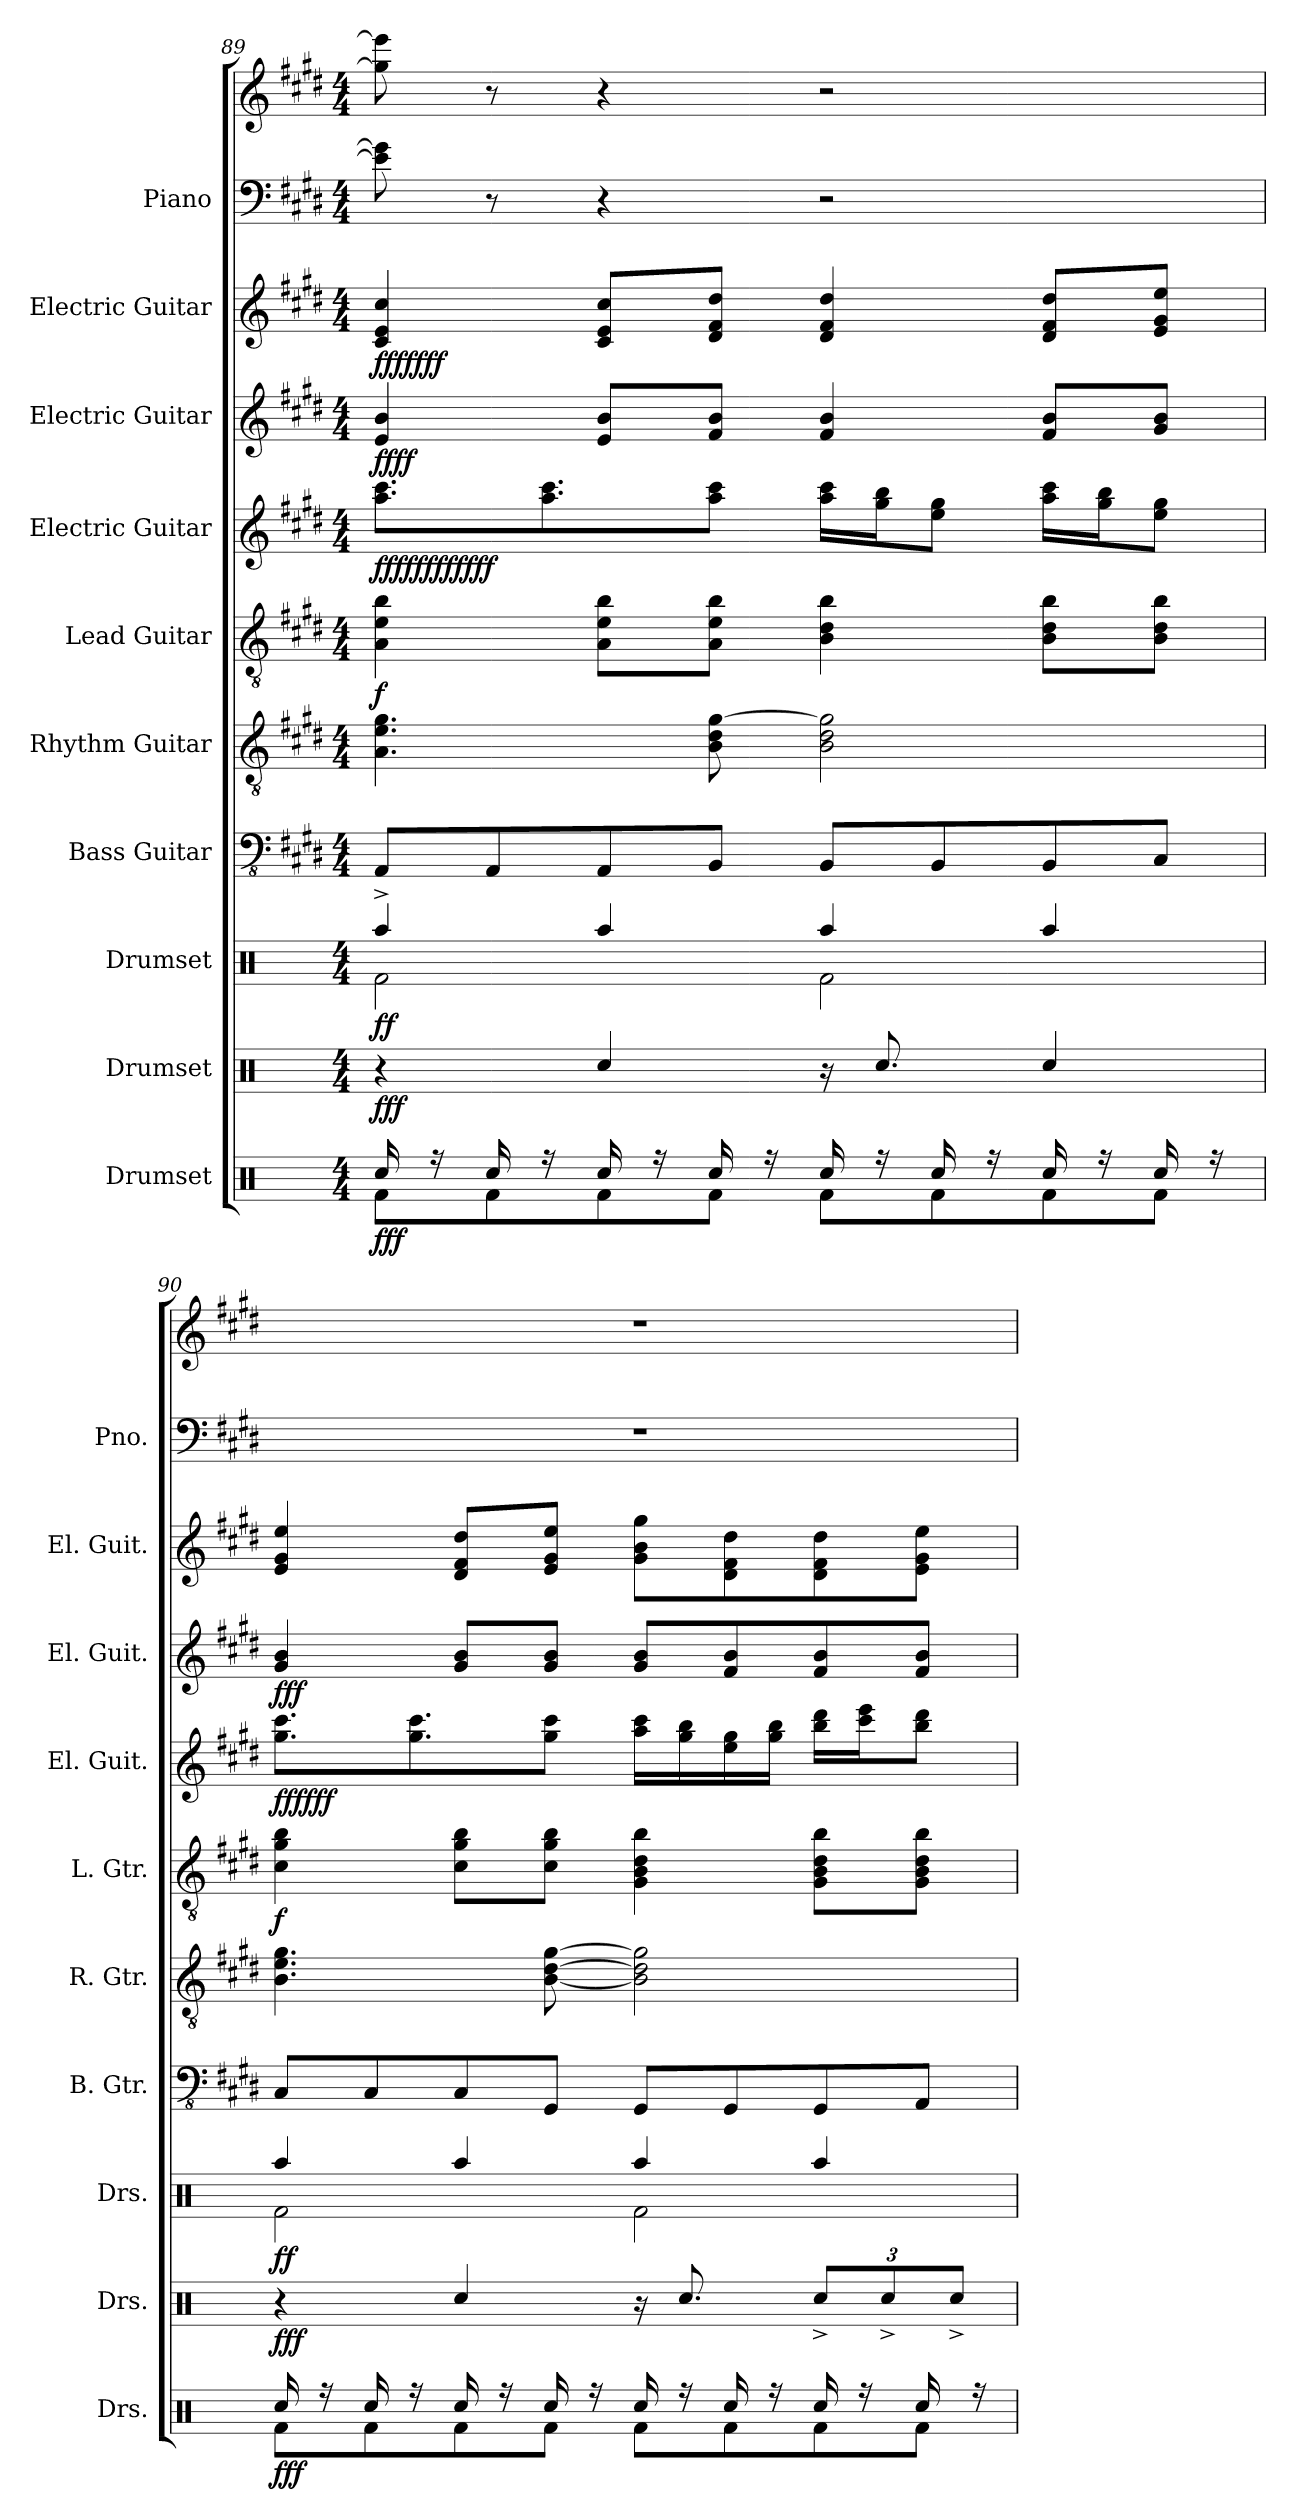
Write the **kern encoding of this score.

**kern	**dynam	**kern	**dynam	**kern	**dynam	**kern	**kern	**kern	**dynam	**kern	**dynam	**kern	**dynam	**kern	**dynam	**kern	**kern
*part10	*part10	*part9	*part9	*part8	*part8	*part7	*part6	*part5	*part5	*part4	*part4	*part3	*part3	*part2	*part2	*part1	*part1
*staff11	*staff11	*staff10	*staff10	*staff9	*staff9	*staff8	*staff7	*staff6	*staff6	*staff5	*staff5	*staff4	*staff4	*staff3	*staff3	*staff2	*staff1
*I"Drumset	*	*I"Drumset	*	*I"Drumset	*	*I"Bass Guitar	*I"Rhythm Guitar	*I"Lead Guitar	*	*I"Electric Guitar	*	*I"Electric Guitar	*	*I"Electric Guitar	*	*I"Piano	*
*I'Drs.	*	*I'Drs.	*	*I'Drs.	*	*I'B. Gtr.	*I'R. Gtr.	*I'L. Gtr.	*	*I'El. Guit.	*	*I'El. Guit.	*	*I'El. Guit.	*	*I'Pno.	*
!!LO:PB:g=z
*clefX	*	*clefX	*	*clefX	*	*clefFv4	*clefGv2	*clefGv2	*	*clefG2	*	*clefG2	*	*clefG2	*	*clefF4	*clefG2
*k[]	*	*k[]	*	*k[]	*	*k[f#c#g#d#]	*k[f#c#g#d#]	*k[f#c#g#d#]	*	*k[f#c#g#d#]	*	*k[f#c#g#d#]	*	*k[f#c#g#d#]	*	*k[f#c#g#d#]	*k[f#c#g#d#]
*M4/4	*	*M4/4	*	*M4/4	*	*M4/4	*M4/4	*M4/4	*	*M4/4	*	*M4/4	*	*M4/4	*	*M4/4	*M4/4
=89	=89	=89	=89	=89	=89	=89	=89	=89	=89	=89	=89	=89	=89	=89	=89	=89	=89
*^	*	*	*	*^	*	*	*	*	*	*	*	*	*	*	*	*	*
!	!	!LO:DY:b	!	!LO:DY:b	!	!	!LO:DY:b	!	!	!	!LO:DY:b	!	!LO:DY:b	!	!	!	!	!	!
!	!	!	!	!	!	!	!	!	!	!	!	!	!LO:DY:n=1:b	!	!	!	!	!	!
!	!	!	!	!	!	!	!	!	!	!	!	!	!LO:DY:n=2:b	!	!	!	!	!	!
!	!	!	!	!	!	!	!	!	!	!	!	!	!LO:DY:n=3:b	!	!LO:DY:b	!	!	!	!
!	!	!	!	!	!	!	!	!	!	!	!	!	!	!	!LO:DY:n=1:b	!	!LO:DY:b	!	!
!	!	!	!	!	!	!	!	!	!	!	!	!	!	!	!	!	!LO:DY:n=1:b	!	!
!	!	!	!	!	!	!	!	!	!	!	!	!	!	!	!	!	!LO:DY:n=2:b	!	!
16Rcc/	8Rf\L	fff	4r	fff	4Raa^/	2Rf\	ff	8AAA/L	4.A\ 4.e\ 4.g#\	4A\ 4e\ 4b\	f	8.aa\ 8.ccc#\L	fff fff fff fff	4e/ 4b/	fff f	4c#/ 4e/ 4cc#/	f fff fff	8e\] 8g#\]	8gg#\] 8eee\]
16r	.	.	.	.	.	.	.	.	.	.	.	.	.	.	.	.	.	.	.
16Rcc/	8Rf\	.	.	.	.	.	.	8AAA/	.	.	.	.	.	.	.	.	.	8r	8r
16r	.	.	.	.	.	.	.	.	.	.	.	8.aa\ 8.ccc#\	.	.	.	.	.	.	.
16Rcc/	8Rf\	.	4Rcc/	.	4Raa/	.	.	8AAA/	.	8A\ 8e\ 8b\L	.	.	.	8e/ 8b/L	.	8c#/ 8e/ 8cc#/L	.	4r	4r
16r	.	.	.	.	.	.	.	.	.	.	.	.	.	.	.	.	.	.	.
16Rcc/	8Rf\J	.	.	.	.	.	.	8BBB/J	8B\ 8d#\ [8g#\	8A\ 8e\ 8b\J	.	8aa\ 8ccc#\J	.	8f#/ 8b/J	.	8d#/ 8f#/ 8dd#/J	.	.	.
16r	.	.	.	.	.	.	.	.	.	.	.	.	.	.	.	.	.	.	.
16Rcc/	8Rf\L	.	16r	.	4Raa/	2Rf\	.	8BBB/L	2B\ 2d#\ 2g#\]	4B\ 4d#\ 4b\	.	16aa\ 16ccc#\LL	.	4f#/ 4b/	.	4d#/ 4f#/ 4dd#/	.	2r	2r
16r	.	.	8.Rcc/	.	.	.	.	.	.	.	.	16gg#\ 16bb\J	.	.	.	.	.	.	.
16Rcc/	8Rf\	.	.	.	.	.	.	8BBB/	.	.	.	8ee\ 8gg#\J	.	.	.	.	.	.	.
16r	.	.	.	.	.	.	.	.	.	.	.	.	.	.	.	.	.	.	.
16Rcc/	8Rf\	.	4Rcc/	.	4Raa/	.	.	8BBB/	.	8B\ 8d#\ 8b\L	.	16aa\ 16ccc#\LL	.	8f#/ 8b/L	.	8d#/ 8f#/ 8dd#/L	.	.	.
16r	.	.	.	.	.	.	.	.	.	.	.	16gg#\ 16bb\J	.	.	.	.	.	.	.
16Rcc/	8Rf\J	.	.	.	.	.	.	8CC#/J	.	8B\ 8d#\ 8b\J	.	8ee\ 8gg#\J	.	8g#/ 8b/J	.	8e/ 8g#/ 8ee/J	.	.	.
16r	.	.	.	.	.	.	.	.	.	.	.	.	.	.	.	.	.	.	.
=90	=90	=90	=90	=90	=90	=90	=90	=90	=90	=90	=90	=90	=90	=90	=90	=90	=90	=90	=90
!	!	!LO:DY:b	!	!LO:DY:b	!	!	!LO:DY:b	!	!	!	!LO:DY:b	!	!LO:DY:b	!	!	!	!	!	!
!	!	!	!	!	!	!	!	!	!	!	!	!	!LO:DY:n=1:b	!	!LO:DY:b	!	!	!	!
16Rcc/	8Rf\L	fff	4r	fff	4Raa/	2Rf\	ff	8CC#/L	4.B\ 4.e\ 4.g#\	4c#\ 4g#\ 4b\	f	8.gg#\ 8.ccc#\L	fff fff	4g#/ 4b/	fff	4e/ 4g#/ 4ee/	.	1r	1r
16r	.	.	.	.	.	.	.	.	.	.	.	.	.	.	.	.	.	.	.
16Rcc/	8Rf\	.	.	.	.	.	.	8CC#/	.	.	.	.	.	.	.	.	.	.	.
16r	.	.	.	.	.	.	.	.	.	.	.	8.gg#\ 8.ccc#\	.	.	.	.	.	.	.
16Rcc/	8Rf\	.	4Rcc/	.	4Raa/	.	.	8CC#/	.	8c#\ 8g#\ 8b\L	.	.	.	8g#/ 8b/L	.	8d#/ 8f#/ 8dd#/L	.	.	.
16r	.	.	.	.	.	.	.	.	.	.	.	.	.	.	.	.	.	.	.
16Rcc/	8Rf\J	.	.	.	.	.	.	8GGG#/J	[8B\ [8d#\ [8g#\	8c#\ 8g#\ 8b\J	.	8gg#\ 8ccc#\J	.	8g#/ 8b/J	.	8e/ 8g#/ 8ee/J	.	.	.
16r	.	.	.	.	.	.	.	.	.	.	.	.	.	.	.	.	.	.	.
16Rcc/	8Rf\L	.	16r	.	4Raa/	2Rf\	.	8GGG#/L	2B\] 2d#\] 2g#\]	4G#\ 4B\ 4d#\ 4b\	.	16aa\ 16ccc#\LL	.	8g#/ 8b/L	.	8g#\ 8b\ 8gg#\L	.	.	.
16r	.	.	8.Rcc/	.	.	.	.	.	.	.	.	16gg#\ 16bb\	.	.	.	.	.	.	.
16Rcc/	8Rf\	.	.	.	.	.	.	8GGG#/	.	.	.	16ee\ 16gg#\	.	8f#/ 8b/	.	8d#\ 8f#\ 8dd#\	.	.	.
16r	.	.	.	.	.	.	.	.	.	.	.	16gg#\ 16bb\JJ	.	.	.	.	.	.	.
*	*	*	*Xbrackettup	*	*	*	*	*	*	*	*	*	*	*	*	*	*	*	*
16Rcc/	8Rf\	.	12Rcc^/L	.	4Raa/	.	.	8GGG#/	.	8G#\ 8B\ 8d#\ 8b\L	.	16bb\ 16ddd#\LL	.	8f#/ 8b/	.	8d#\ 8f#\ 8dd#\	.	.	.
16r	.	.	.	.	.	.	.	.	.	.	.	16ccc#\ 16eee\J	.	.	.	.	.	.	.
.	.	.	12Rcc^/	.	.	.	.	.	.	.	.	.	.	.	.	.	.	.	.
16Rcc/	8Rf\J	.	.	.	.	.	.	8AAA/J	.	8G#\ 8B\ 8d#\ 8b\J	.	8bb\ 8ddd#\J	.	8f#/ 8b/J	.	8e\ 8g#\ 8ee\J	.	.	.
.	.	.	12Rcc^/J	.	.	.	.	.	.	.	.	.	.	.	.	.	.	.	.
16r	.	.	.	.	.	.	.	.	.	.	.	.	.	.	.	.	.	.	.
*v	*v	*	*	*	*v	*v	*	*	*	*	*	*	*	*	*	*	*	*	*
=	=	=	=	=	=	=	=	=	=	=	=	=	=	=	=	=	=
*-	*-	*-	*-	*-	*-	*-	*-	*-	*-	*-	*-	*-	*-	*-	*-	*-	*-
